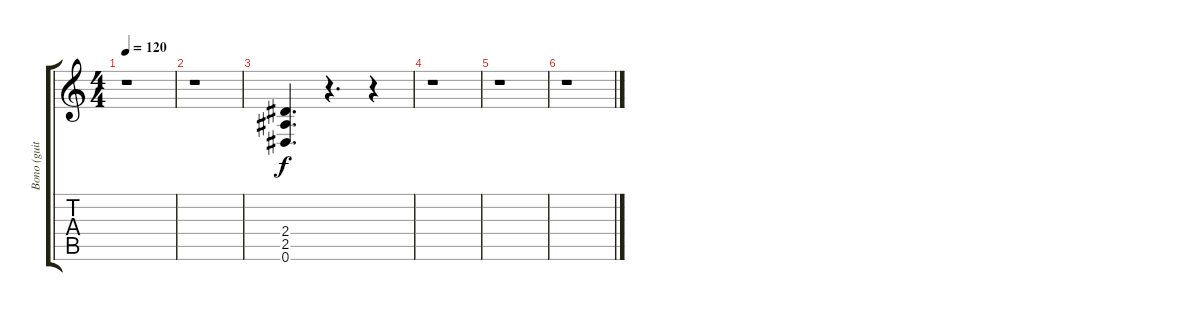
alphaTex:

\track ("Bono (guitar)" "Bono (guit") {instrument distortionguitar}
\staff {score tabs}
\tuning (Eb4 Bb3 Gb3 Db3 Ab2 Eb2) {hide}
\ts (4 4)
\tempo 120
\clef g2
\ks c
r.1{dy f} |
r.1 |
(2.4 2.5 0.6).4{d} r.4{d} r.4 |
r.1 |
r.1 |
r.1
